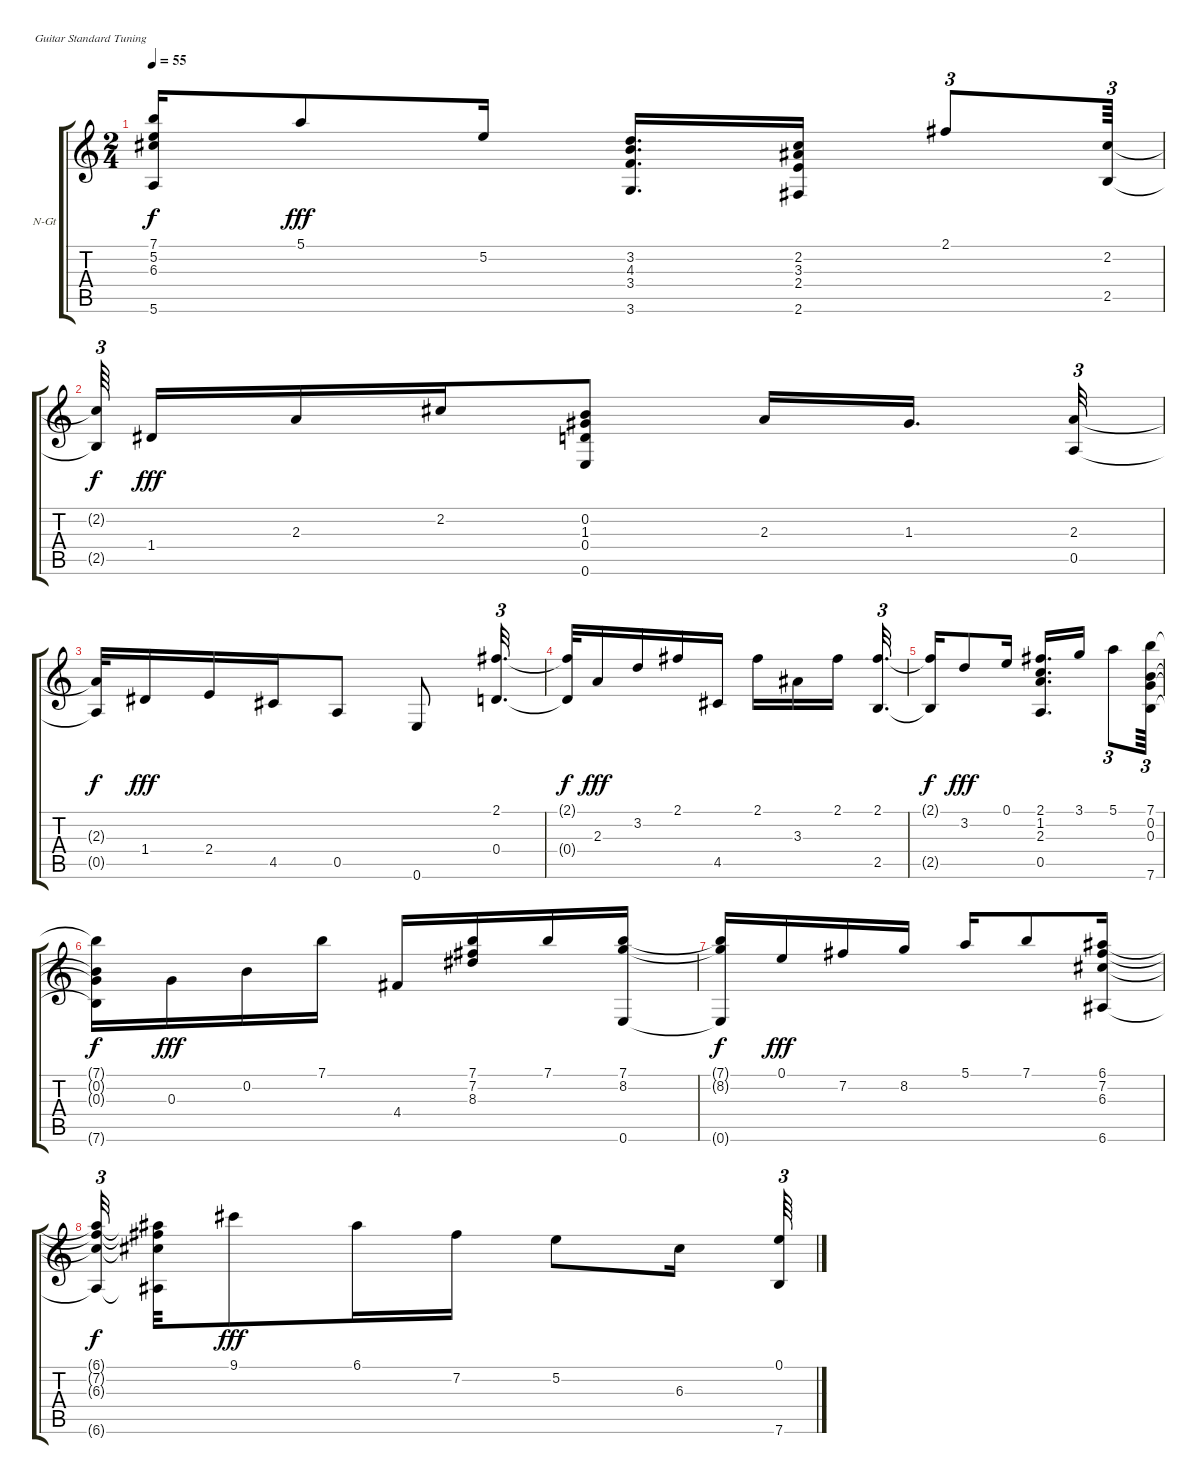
\bracketExtendMode groupsimilarinstruments
\firstSystemTrackNameOrientation horizontal
\otherSystemsTrackNameOrientation horizontal
\track ("Dilermando Reis" "N-Gt") {instrument acousticguitarnylon}
\staff {score tabs}
\tuning (E4 B3 G3 D3 A2 E2)
\ts (2 4)
\tempo 55
\clef g2
\ks c
(7.1{t} 5.2{t} 6.3{t} 5.6{t}).16{dy f} 5.1.8{dy fff} 5.2.16 (3.2 4.3 3.4 3.6).16{d} (2.2 3.3 2.4 2.6).16 2.1.8{tu (3 2)} (2.2 2.5).64{tu (3 2)} |
(2.2{t} 2.5{t}).64{tu (3 2) dy f} 1.4.16{dy fff} 2.3.16 2.2.16 (0.2 1.3 0.4 0.6).8 2.3.16 1.3.16{d} (2.3 0.5).32{tu (3 2)} |
(2.3{t} 0.5{t}).32{dy f} 1.4.16{dy fff} 2.4.16 4.5.16 0.5.8 0.6.8 (2.1 0.4).32{d tu (3 2)} |
(2.1{t} 0.4{t}).32{dy f} 2.3.16{dy fff} 3.2.16 2.1.16 4.5.16 2.1.16 3.3.16 2.1.16 (2.1 2.5).32{d tu (3 2)} |
(2.1{t} 2.5{t}).16{dy f} 3.2.8{dy fff} 0.1.16 (2.1 1.2 2.3 0.5).16{d} 3.1.16 5.1.8{tu (3 2)} (7.1 0.2 0.3 7.6).64{tu (3 2)} |
(7.1{t} 0.2{t} 0.3{t} 7.6{t}).16{dy f} 0.3.16{dy fff} 0.2.16 7.1.16 4.4.16 (7.1 7.2 8.3).16 7.1.16 (7.1 8.2 0.6).16 |
(7.1{t} 8.2{t} 0.6{t}).16{dy f} 0.1.16{dy fff} 7.2.16 8.2.16 5.1.16 7.1.8 (6.1 7.2 6.3 6.6).16 |
(6.1{t} 7.2{t} 6.3{t} 6.6{t}).32{tu (3 2) dy f} (6.1{t} 7.2{t} 6.3{t} 6.6{t}).32 9.1.8{dy fff} 6.1.16 7.2.16 5.2.8 6.3.16 (0.1 7.6).64{tu (3 2)}
